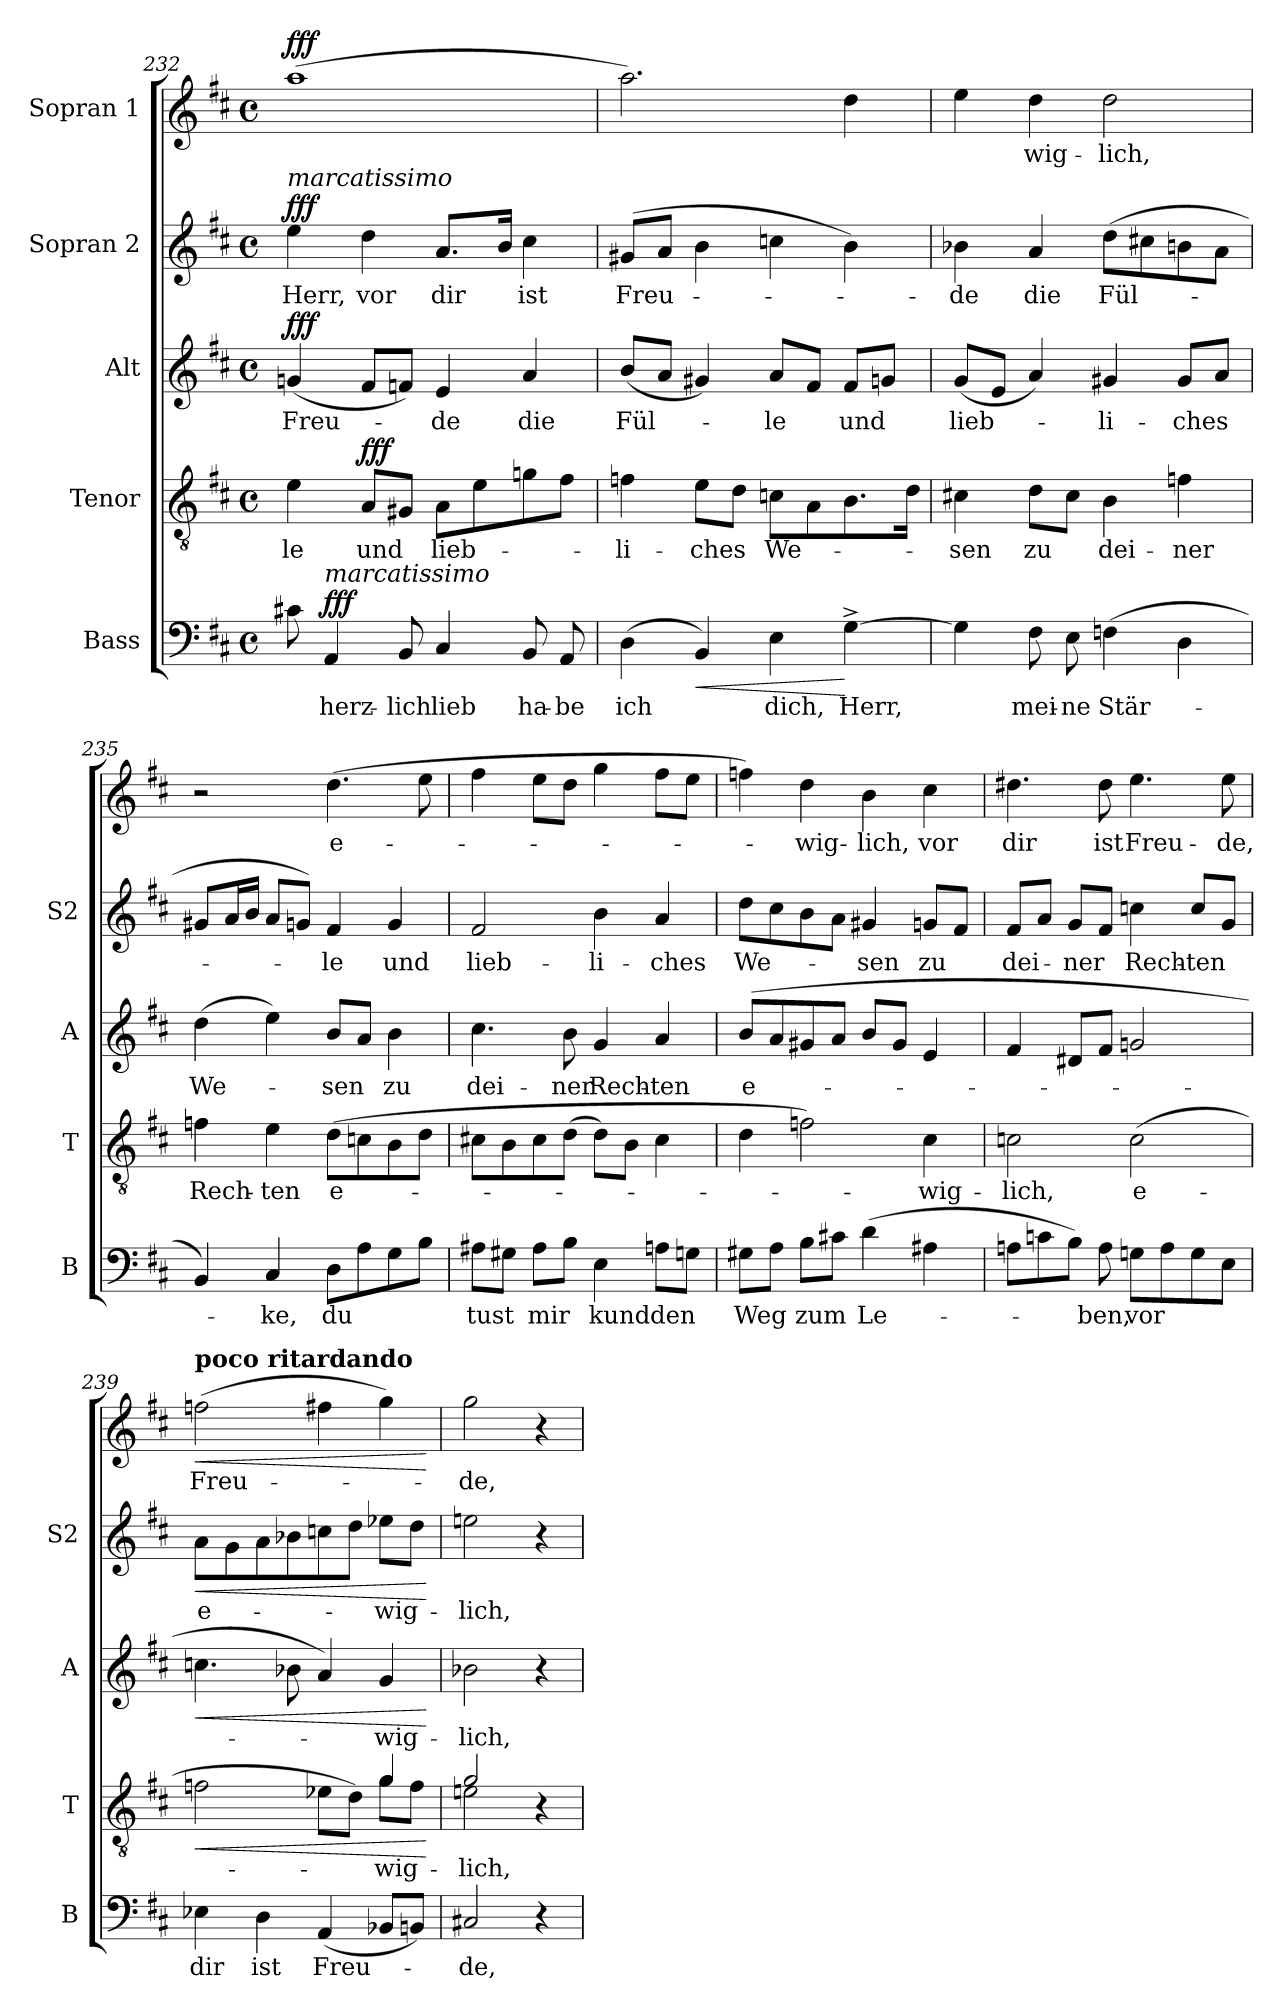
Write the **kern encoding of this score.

**kern	**text	**dynam	**kern	**text	**dynam	**kern	**text	**dynam	**kern	**text	**dynam	**kern	**text	**dynam
*part5	*part5	*part5	*part4	*part4	*part4	*part3	*part3	*part3	*part2	*part2	*part2	*part1	*part1	*part1
*staff5	*staff5	*staff5	*staff4	*staff4	*staff4	*staff3	*staff3	*staff3	*staff2	*staff2	*staff2	*staff1	*staff1	*staff1
*I"Bass	*	*	*I"Tenor	*	*	*I"Alt	*	*	*I"Sopran 2	*	*	*I"Sopran 1	*	*
*I'B	*	*	*I'T	*	*	*I'A	*	*	*I'S2	*	*	*	*	*
*clefF4	*	*	*clefGv2	*	*	*clefG2	*	*	*clefG2	*	*	*clefG2	*	*
*k[f#c#]	*	*	*k[f#c#]	*	*	*k[f#c#]	*	*	*k[f#c#]	*	*	*k[f#c#]	*	*
*M4/4	*	*	*M4/4	*	*	*M4/4	*	*	*M4/4	*	*	*M4/4	*	*
*met(c)	*	*	*met(c)	*	*	*met(c)	*	*	*met(c)	*	*	*met(c)	*	*
=232	=232	=232	=232	=232	=232	=232	=232	=232	=232	=232	=232	=232	=232	=232
!	!	!	!	!	!	!	!	!	!LO:TX:a:i:t=marcatissimo	!	!	!	!	!
!	!	!	!	!	!	!	!	!LO:DY:a	!	!	!LO:DY:a	!	!	!LO:DY:a
8c#X\	.	.	4e\	-le	.	(4gn/	Freu-	fff	4ee\	Herr,	fff	(1aa	.	fff
!LO:TX:a:i:t=marcatissimo	!	!	!	!	!	!	!	!	!	!	!	!	!	!
!	!	!LO:DY:a	!	!	!	!	!	!	!	!	!	!	!	!
4AA/	herz-	fff	.	.	.	.	.	.	.	.	.	.	.	.
!	!	!	!	!	!LO:DY:a	!	!	!	!	!	!	!	!	!
.	.	.	8A/L	und	fff	8f#/L	.	.	4dd\	vor	.	.	.	.
8BB/	-lich	.	8G#X/J	.	.	8fn/J)	.	.	.	.	.	.	.	.
4C#/	lieb	.	8A\L	lieb-	.	4e/	-de	.	8.a/L	dir	.	.	.	.
.	.	.	8e\	.	.	.	.	.	.	.	.	.	.	.
.	.	.	.	.	.	.	.	.	16b/Jk	.	.	.	.	.
8BB/	ha-	.	8gn\	.	.	4a/	die	.	4cc#\	ist	.	.	.	.
8AA/	-be	.	8f#\J	.	.	.	.	.	.	.	.	.	.	.
!!LO:LB:g=z
=233	=233	=233	=233	=233	=233	=233	=233	=233	=233	=233	=233	=233	=233	=233
(4D\	ich	.	4fn\	-li-	.	(8b/L	Fül-	.	(8g#X/L	Freu-	.	2.aa\)	.	.
.	.	.	.	.	.	8a/J	.	.	8a/J	.	.	.	.	.
!	!	!LO:HP:b	!	!	!	!	!	!	!	!	!	!	!	!
4BB/)	.	<	8e\L	-ches	.	4g#X/)	.	.	4b\	.	.	.	.	.
.	.	.	8d\J	.	.	.	.	.	.	.	.	.	.	.
4E\	dich,	.	8cn\L	We-	.	8a/L	-le	.	4ccn\	.	.	.	.	.
.	.	.	8A\	.	.	8f#/J	.	.	.	.	.	.	.	.
[4G^\	Herr,	[	8.B\	.	.	8f#/L	und	.	4b\)	.	.	4dd\	.	.
.	.	.	.	.	.	8gn/J	.	.	.	.	.	.	.	.
.	.	.	16d\Jk	.	.	.	.	.	.	.	.	.	.	.
=234	=234	=234	=234	=234	=234	=234	=234	=234	=234	=234	=234	=234	=234	=234
4G\]	.	.	4c#X\	-sen	.	(8g/L	lieb-	.	4b-X\	-de	.	4ee\	.	.
.	.	.	.	.	.	8e/J	.	.	.	.	.	.	.	.
8F#\	mei-	.	8d\L	zu	.	4a/)	.	.	4a/	die	.	4dd\	-wig-	.
8E\	-ne	.	8c#\J	.	.	.	.	.	.	.	.	.	.	.
(4Fn\	Stär-	.	4B\	dei-	.	4g#X/	-li-	.	(8dd\L	Fül-	.	2dd\	-lich,	.
.	.	.	.	.	.	.	.	.	8cc#X\	.	.	.	.	.
4D\	.	.	4fn\	-ner	.	8g#/L	-ches	.	8bn\	.	.	.	.	.
.	.	.	.	.	.	8a/J	.	.	8a\J	.	.	.	.	.
=235	=235	=235	=235	=235	=235	=235	=235	=235	=235	=235	=235	=235	=235	=235
4BB/)	.	.	4fn\	Rech-	.	(4dd\	We-	.	8g#X/L	.	.	2r	.	.
.	.	.	.	.	.	.	.	.	16a/L	.	.	.	.	.
.	.	.	.	.	.	.	.	.	16b/JJ	.	.	.	.	.
4C#i/	-ke,	.	4e\	-ten	.	4ee\)	.	.	8a/L	.	.	.	.	.
.	.	.	.	.	.	.	.	.	8gn/J)	.	.	.	.	.
8D\L	du	.	(8d\L	e-	.	8b/L	-sen	.	4f#/	-le	.	(4.dd\	e-	.
8A\	.	.	8cn\	.	.	8a/J	.	.	.	.	.	.	.	.
8G\	.	.	8B\	.	.	4b\	zu	.	4g/	und	.	.	.	.
8B\J	.	.	8d\J	.	.	.	.	.	.	.	.	8ee\	.	.
=236	=236	=236	=236	=236	=236	=236	=236	=236	=236	=236	=236	=236	=236	=236
8A#X\L	tust	.	8c#X\L	.	.	4.cc#\	dei-	.	2f#/	lieb-	.	4ff#\	.	.
8G#X\J	.	.	8B\	.	.	.	.	.	.	.	.	.	.	.
8A#\L	mir	.	8c#\	.	.	.	.	.	.	.	.	8ee\L	.	.
8B\J	.	.	(8d\J	.	.	8b\	-ner	.	.	.	.	8dd\J	.	.
4E\	kund	.	8d\L)	.	.	4g/	Rech-	.	4b\	-li-	.	4gg\	.	.
.	.	.	8B\J	.	.	.	.	.	.	.	.	.	.	.
8An\L	den	.	4c#\	.	.	4a/	-ten	.	4a/	-ches	.	8ff#\L	.	.
8Gn\J	.	.	.	.	.	.	.	.	.	.	.	8ee\J	.	.
!!LO:LB:g=z
=237	=237	=237	=237	=237	=237	=237	=237	=237	=237	=237	=237	=237	=237	=237
8G#X\L	Weg	.	4d\	.	.	(>8b/L	e-	.	8dd\L	We-	.	4ffn\)	.	.
8A\J	.	.	.	.	.	8a/	.	.	8cc#\	.	.	.	.	.
8B\L	zum	.	2fn\)	.	.	8g#X/	.	.	8b\	.	.	4dd\	-wig-	.
8c#X\J	.	.	.	.	.	8a/J	.	.	8a\J	.	.	.	.	.
(>4d\	Le-	.	.	.	.	8b/L	.	.	4g#X/	-sen	.	4b\	-lich,	.
.	.	.	.	.	.	8g#/J	.	.	.	.	.	.	.	.
4A#X\	.	.	4c#i\	-wig-	.	4e/	.	.	8gn/L	zu	.	4cc#\	vor	.
.	.	.	.	.	.	.	.	.	8f#/J	.	.	.	.	.
=238	=238	=238	=238	=238	=238	=238	=238	=238	=238	=238	=238	=238	=238	=238
8An\L	.	.	2cn\	-lich,	.	4f#/	.	.	8f#/L	dei-	.	4.dd#X\	dir	.
8cn\	.	.	.	.	.	.	.	.	8a/J	.	.	.	.	.
8B\J)	.	.	.	.	.	8d#X/L	.	.	8g/L	-ner	.	.	.	.
8A\	-ben,	.	.	.	.	8f#/J	.	.	8f#/J	.	.	8dd#\	ist	.
8Gn\L	vor	.	(2c\	e-	.	2gn/	.	.	4ccn\	Rech-	.	4.ee\	Freu-	.
8A\	.	.	.	.	.	.	.	.	.	.	.	.	.	.
8G\	.	.	.	.	.	.	.	.	8cc/L	-ten	.	.	.	.
8E\J	.	.	.	.	.	.	.	.	8g/J	.	.	8ee\	-de,	.
=239	=239	=239	=239	=239	=239	=239	=239	=239	=239	=239	=239	=239	=239	=239
!	!	!	!	!	!	!	!	!	!	!	!	!LO:TX:a:B:t=poco ritardando	!	!
!	!	!	!	!	!LO:HP:b	!	!	!LO:HP:b	!	!	!LO:HP:b	!	!	!LO:HP:b
*	*	*	*^	*	*	*	*	*	*	*	*	*	*	*
4E-X\	dir	.	2fn\	2.ryy	.	<	4.ccn\	.	<	8a\L	e-	<	(2ffn\	Freu-	<
.	.	.	.	.	.	.	.	.	.	8g\	.	.	.	.	.
4D\	ist	.	.	.	.	.	.	.	.	8a\	.	.	.	.	.
.	.	.	.	.	.	.	8b-X\	.	.	8b-X\	.	.	.	.	.
(4AA/	Freu-	.	8e-X\L	.	.	.	4a/)	.	.	8ccn\	.	.	4ff#X\	.	.
.	.	.	8d\J)	.	.	.	.	.	.	8dd\J	.	.	.	.	.
8BB-X/L	.	.	4g/	8g\L	-wig-	.	4g/	-wig-	.	8ee-X\L	-wig-	.	4gg\)	.	.
8BBn/J)	.	.	.	8f\J	.	.	.	.	.	8dd\J	.	.	.	.	.
*	*	*	*v	*v	*	*	*	*	*	*	*	*	*	*	*
.	.	.	.	.	[	.	.	[	.	.	[	.	.	[
=240	=240	=240	=240	=240	=240	=240	=240	=240	=240	=240	=240	=240	=240	=240
*	*	*	*^	*	*	*	*	*	*	*	*	*	*	*
2C#X/	-de,	.	2g/	2en\	-lich,	.	2b-X\	-lich,	.	2een\	-lich,	.	2gg\	-de,	.
4r	.	.	4r	4ryy	.	.	4r	.	.	4r	.	.	4r	.	.
*	*	*	*v	*v	*	*	*	*	*	*	*	*	*	*	*
=	=	=	=	=	=	=	=	=	=	=	=	=	=	=
*-	*-	*-	*-	*-	*-	*-	*-	*-	*-	*-	*-	*-	*-	*-
